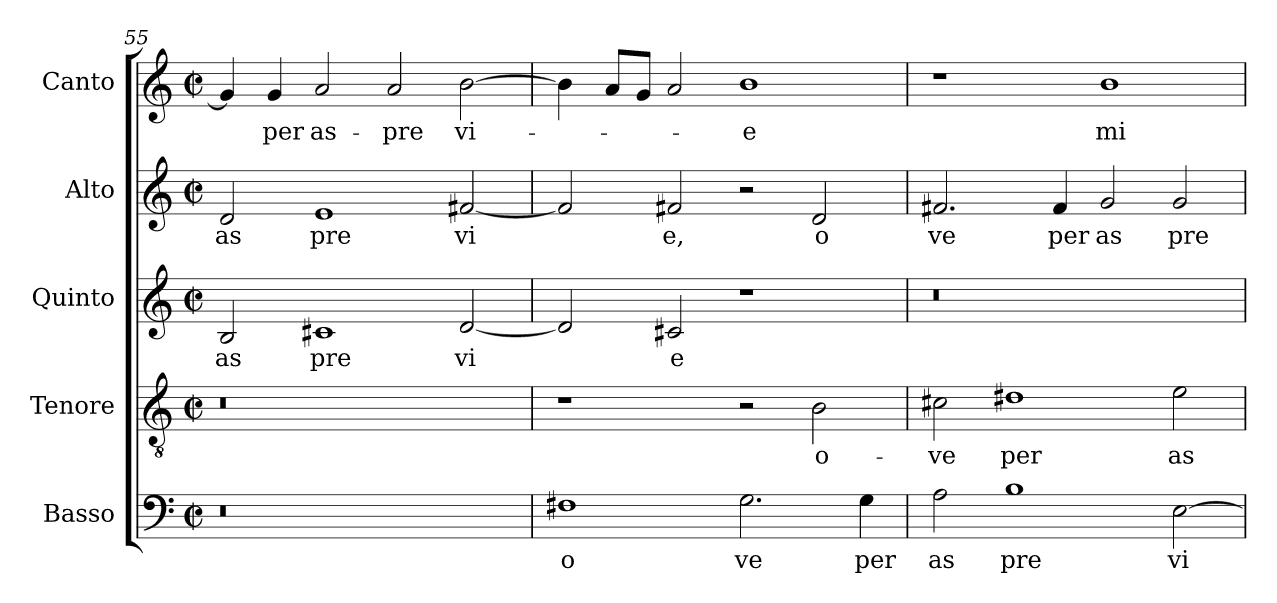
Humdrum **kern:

**kern	**text	**kern	**text	**kern	**text	**kern	**text	**kern	**text
*part5	*part5	*part4	*part4	*part3	*part3	*part2	*part2	*part1	*part1
*staff5	*staff5	*staff4	*staff4	*staff3	*staff3	*staff2	*staff2	*staff1	*staff1
*I"Basso	*	*I"Tenore	*	*I"Quinto	*	*I"Alto	*	*I"Canto	*
*clefF4	*	*clefGv2	*	*clefG2	*	*clefG2	*	*clefG2	*
*M2/2	*	*M2/2	*	*M2/2	*	*M2/2	*	*M2/2	*
*met(c|)	*	*met(c|)	*	*met(c|)	*	*met(c|)	*	*met(c|)	*
=55	=55	=55	=55	=55	=55	=55	=55	=55	=55
!	!	!	!	!	!LO:LY:b:cj	!	!LO:LY:b:cj	!	!
0r	.	0r	.	2B/	as	2d/	as	4g/]	.
!	!	!	!	!	!	!	!	!	!LO:LY:b:cj
.	.	.	.	.	.	.	.	4g/	per
!	!	!	!	!	!LO:LY:b:cj	!	!LO:LY:b:cj	!	!LO:LY:b:cj
.	.	.	.	1c#X	pre	1e	pre	2a/	as-
!	!	!	!	!	!	!	!	!	!LO:LY:b:cj
.	.	.	.	.	.	.	.	2a/	-pre
!	!	!	!	!	!LO:LY:b:cj	!	!LO:LY:b:cj	!	!LO:LY:b:cj
.	.	.	.	[<2d/	vi	[<2f#X/	vi	[>2b\	vi-
=56	=56	=56	=56	=56	=56	=56	=56	=56	=56
!	!LO:LY:b:cj	!	!	!	!	!	!	!	!
1F#X	o	1r	.	2d/]	.	2f#/]	.	4b\]	.
.	.	.	.	.	.	.	.	8a/L	.
.	.	.	.	.	.	.	.	8g/J	.
!	!	!	!	!	!LO:LY:b:cj	!	!LO:LY:b:cj	!	!
.	.	.	.	2c#X/	e	2f#X/	e,	2a/	.
!	!LO:LY:b:cj	!	!	!	!	!	!	!	!LO:LY:b:cj
2.G\	ve	2r	.	1r	.	2r	.	1b	-e
!	!	!	!LO:LY:b:cj	!	!	!	!LO:LY:b:cj	!	!
.	.	2B\	o-	.	.	2d/	o	.	.
!	!LO:LY:b:cj	!	!	!	!	!	!	!	!
4G\	per	.	.	.	.	.	.	.	.
=57	=57	=57	=57	=57	=57	=57	=57	=57	=57
!	!LO:LY:b:cj	!	!LO:LY:b:cj	!	!	!	!LO:LY:b:cj	!	!
2A\	as	2c#X\	-ve	0r	.	2.f#X/	ve	1r	.
!	!LO:LY:b:cj	!	!LO:LY:b:cj	!	!	!	!	!	!
1B	pre	1d#X	per	.	.	.	.	.	.
!	!	!	!	!	!	!	!LO:LY:b:cj	!	!
.	.	.	.	.	.	4f#/	per	.	.
!	!	!	!	!	!	!	!LO:LY:b:cj	!	!LO:LY:b:cj
.	.	.	.	.	.	2g/	as	1b	mi
!	!LO:LY:b:cj	!	!LO:LY:b:cj	!	!	!	!LO:LY:b:cj	!	!
[>2E\	vi	2e\	as-	.	.	2g/	pre	.	.
=	=	=	=	=	=	=	=	=	=
*-	*-	*-	*-	*-	*-	*-	*-	*-	*-
